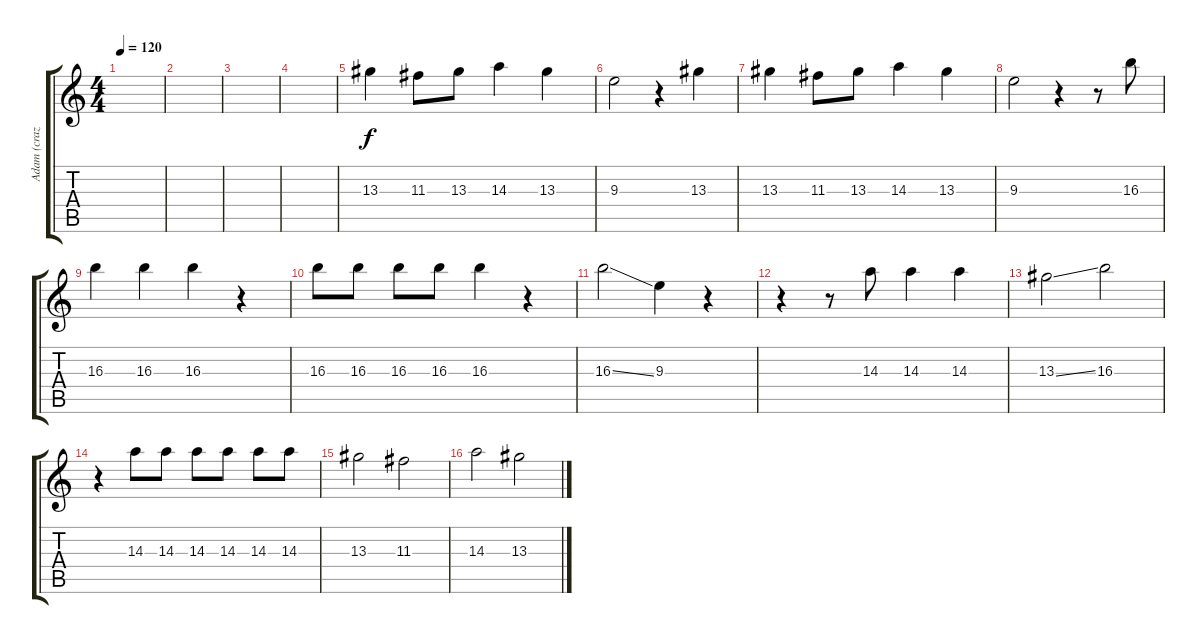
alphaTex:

\track ("Adam (crazy)" "Adam (craz") {instrument distortionguitar}
\staff {score tabs}
\tuning (E4 B3 G3 D3 A2 E2) {hide}
\ts (4 4)
\tempo 120
\clef g2
\ks c
|
|
|
|
13.3.4 11.3.8 13.3.8 14.3.4 13.3.4 |
9.3.2 r.4 13.3.4 |
13.3.4 11.3.8 13.3.8 14.3.4 13.3.4 |
9.3.2 r.4 r.8 16.3.8 |
16.3.4 16.3.4 16.3.4 r.4 |
16.3.8 16.3.8 16.3.8 16.3.8 16.3.4 r.4 |
16.3{ss}.2 9.3.4 r.4 |
r.4 r.8 14.3.8 14.3.4 14.3.4 |
13.3{ss}.2 16.3.2 |
r.4 14.3.8 14.3.8 14.3.8 14.3.8 14.3.8 14.3.8 |
13.3.2 11.3.2 |
14.3.2 13.3.2
